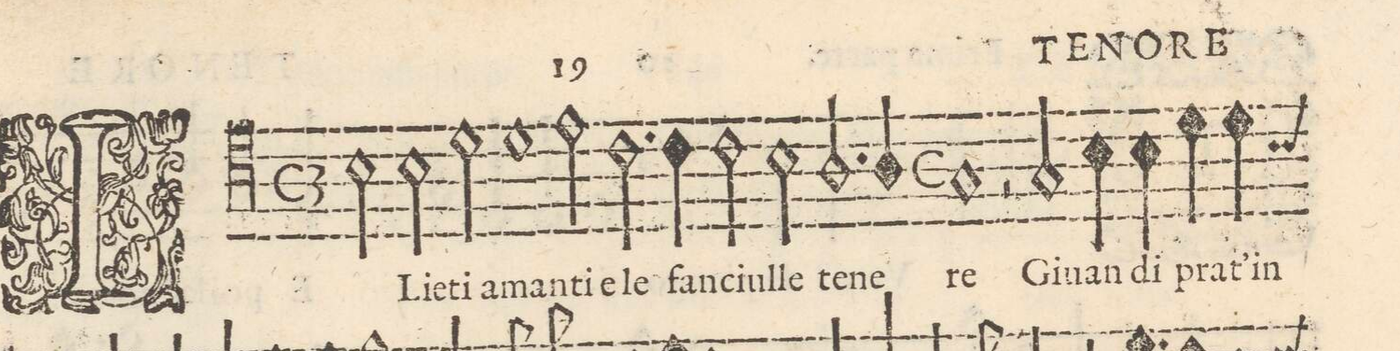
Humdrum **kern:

**kern	**text
*I"TENORE	*
*clefC4	*
*k[]	*
*met(C3)	*
*M3/2	*
2B\	I
2B\	Lie-
2d\	-ti
=2-	=2-
1d	aman-
2e\	-ti
=3-	=3-
2.c\	e le
4c\	fan-
2c\	-ciul-
=4-	=4-
2B\	-le
2.A/	te-
4A/	-ne-
=5-	=5-
*M4/2	*
*met(C)	*
1G	-re
2r	.
2G/	Gi-
=6-	=6-
4B\	-uan
4B\	di
4d\	pra-
4d\	-t' in
*-	*-
